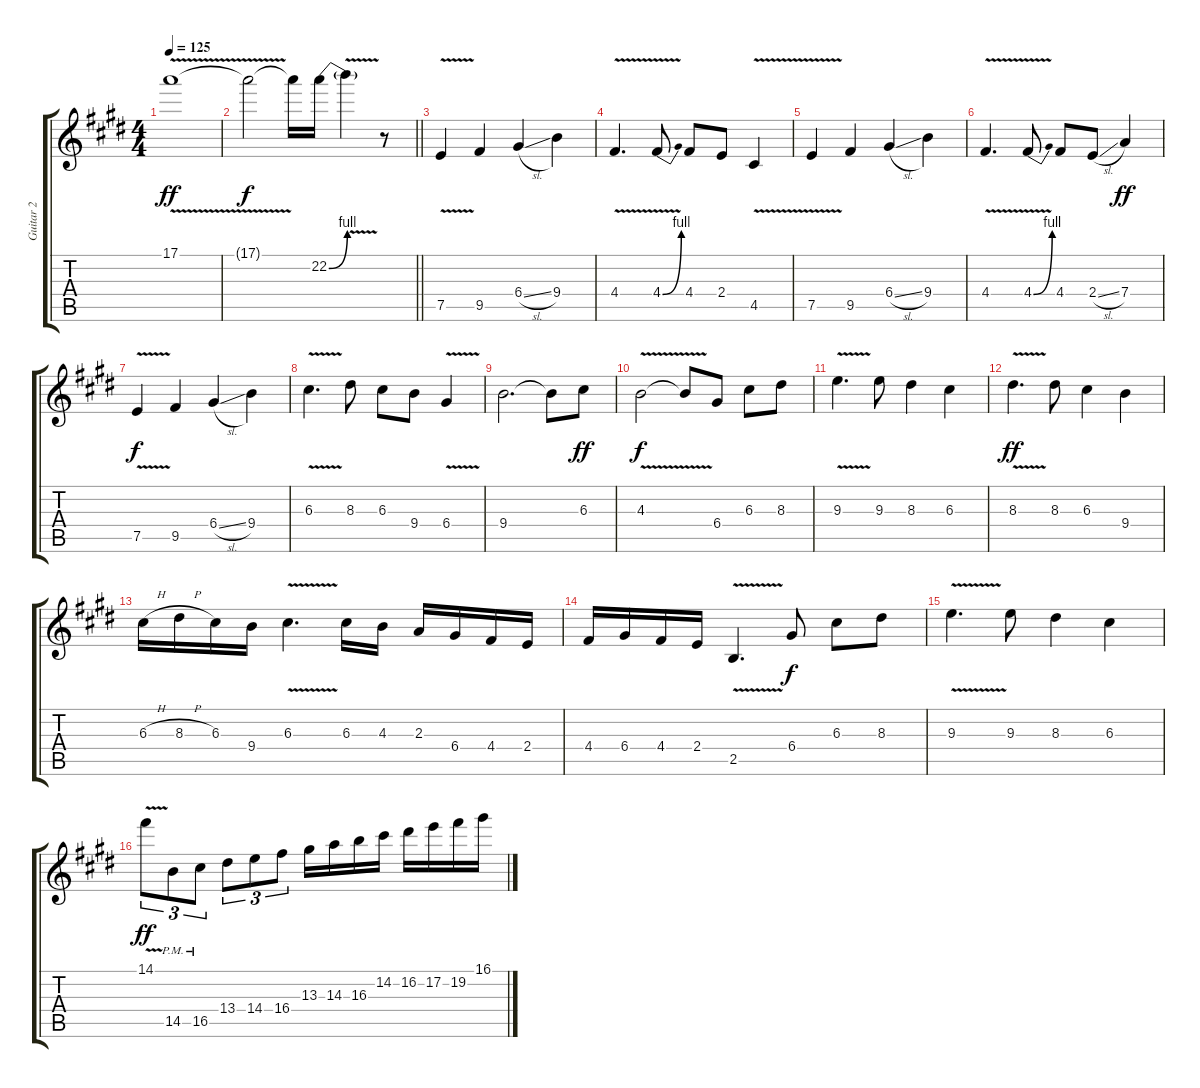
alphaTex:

\track ("Guitar 2" "Guitar 2") {instrument distortionguitar}
\staff {score tabs}
\tuning (E4 B3 G3 D3 A2 E2) {hide}
\ts (4 4)
\tempo 125
\clef g2
\ks e
17.1{v}.1{dy ff} |
\barLineRight lightlight
17.1{t}.2{dy f} 17.1{t}.16 22.2{be (bend 0 0 60 4)}.16 22.2{v t}.4 r.8 |
7.5{v}.4 9.5.4 6.4{sl}.4 9.4.4 |
4.4{v}.4{d} 4.4{be (bend 0 0 60 4) v}.8 4.4.8 2.4.8 4.5{v}.4 |
7.5{v}.4 9.5.4 6.4{sl}.4 9.4.4 |
4.4{v}.4{d} 4.4{be (bend 0 0 60 4) v}.8 4.4.8 2.4{sl}.8 7.4.4{dy ff} |
7.5{v}.4{dy f} 9.5.4 6.4{sl}.4 9.4.4 |
6.3{v}.4{d} 8.3.8 6.3.8 9.4.8 6.4{v}.4 |
9.4.2{d} 9.4{t}.8 6.3.8{dy ff} |
4.3{v}.2{dy f} 4.3{t}.8 6.4.8 6.3.8 8.3.8 |
9.3{v}.4{d} 9.3.8 8.3.4 6.3.4 |
8.3{v}.4{d dy ff} 8.3.8 6.3.4 9.4.4 |
6.3{h}.16 8.3{h}.16 6.3.16 9.4.16 6.3{v}.4{d} 6.3.16 4.3.16 2.3.16 6.4.16 4.4.16 2.4.16 |
4.4.16 6.4.16 4.4.16 2.4.16 2.5{v}.4{d} 6.4.8{dy f} 6.3.8 8.3.8 |
9.3{v}.4{d} 9.3.8 8.3.4 6.3.4 |
14.1{v}.8{tu (3 2) dy ff} 14.5{pm}.8{tu (3 2)} 16.5{pm}.8{tu (3 2)} 13.4.8{tu (3 2)} 14.4.8{tu (3 2)} 16.4.8{tu (3 2)} 13.3.16 14.3.16 16.3.16 14.2.16 16.2.16 17.2.16 19.2.16 16.1.16
